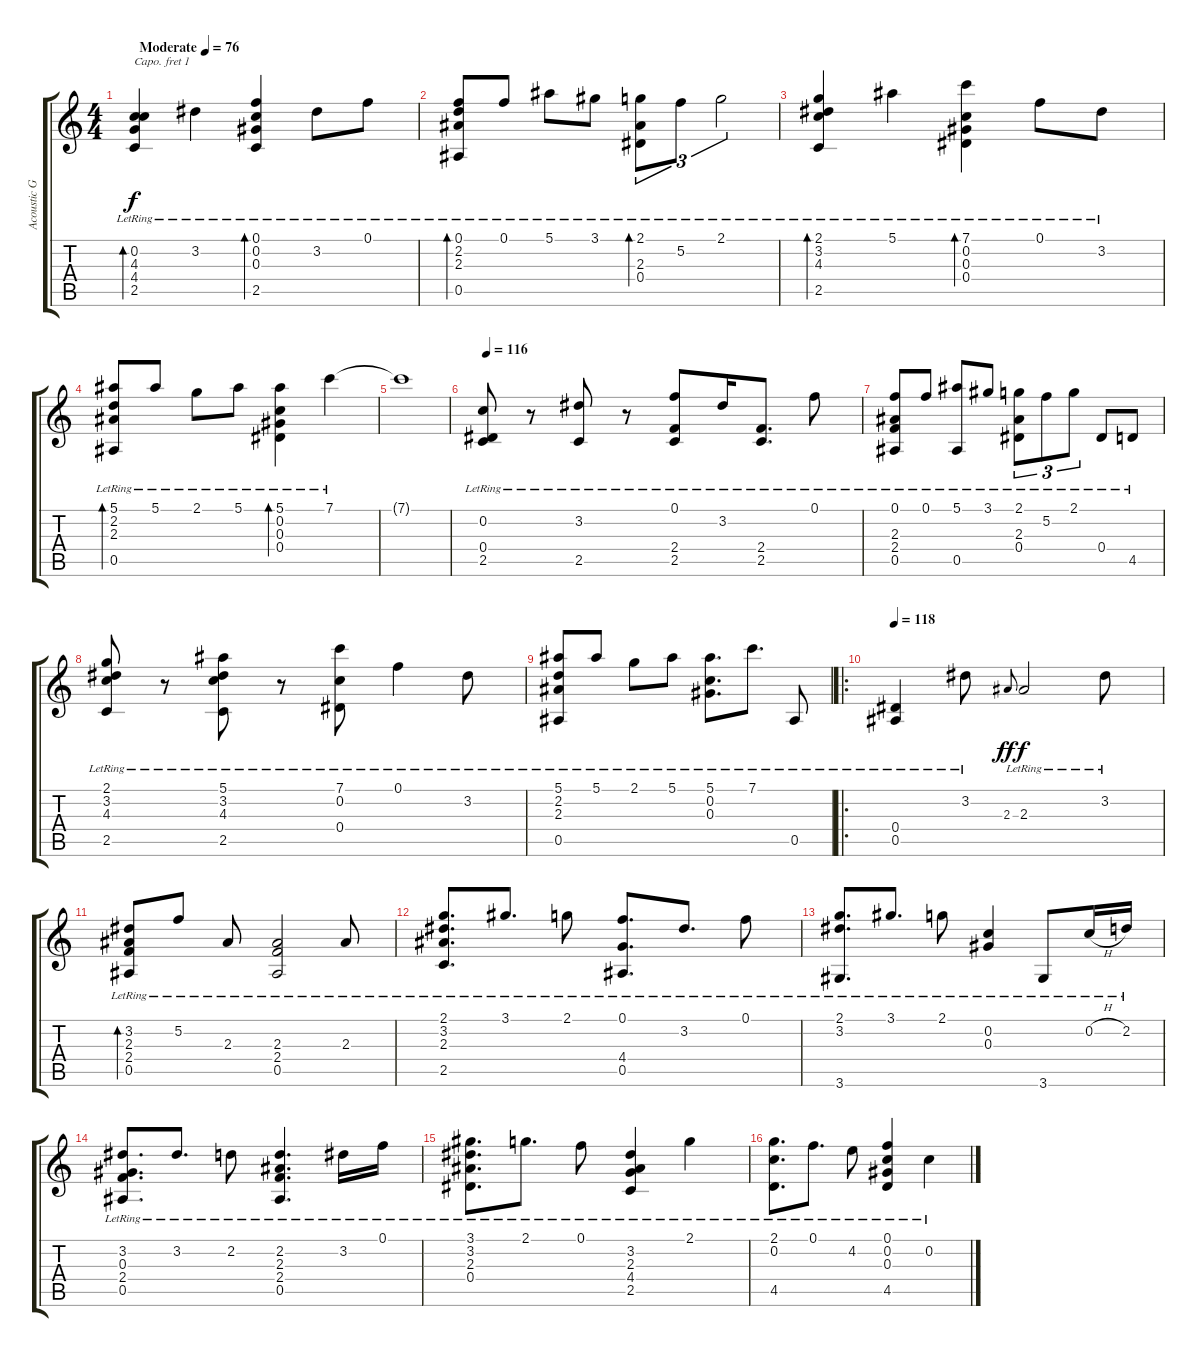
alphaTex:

\track ("Acoustic Guitar 1" "Acoustic G") {instrument acousticguitarnylon}
\staff {score tabs}
\capo 1
\tuning (E4 B3 G3 D3 A2 E2) {hide}
\ts (4 4)
\tempo (76 "Moderate")
\clef g2
\ks c
(0.2 4.3{lr} 4.4{lr} 2.5{lr}).4{bd 120 dy f instrument acousticguitarnylon} 3.2{lr}.4 (0.1{lr} 0.2{lr} 0.3{lr} 2.5{lr}).4{bd 120} 3.2{lr}.8 0.1{lr}.8 |
(0.1{lr} 2.2{lr} 2.3{lr} 0.5{lr}).8{bd 120} 0.1{lr}.8 5.1{lr}.8 3.1{lr}.8 (2.1{lr} 2.3{lr} 0.4{lr}).8{tu (3 2) bd 120} 5.2{lr}.8{tu (3 2)} 2.1{lr}.2{tu (3 2)} |
(2.1{lr} 3.2{lr} 4.3{lr} 2.5{lr}).4{bd 120} 5.1{lr}.4 (7.1{lr} 0.2{lr} 0.3{lr} 0.4{lr}).4{bd 120} 0.1{lr}.8 3.2{lr}.8 |
(5.1{lr} 2.2{lr} 2.3{lr} 0.5{lr}).8{bd 120} 5.1{lr}.8 2.1{lr}.8 5.1{lr}.8 (5.1{lr} 0.2{lr} 0.3{lr} 0.4{lr}).4{bd 120} 7.1{lr}.4 |
7.1{t}.1 |
\tempo 116
(0.2{lr} 0.4{lr} 2.5{lr}).8 r.8 (3.2{lr} 2.5{lr}).8 r.8 (0.1{lr} 2.4{lr} 2.5{lr}).8 3.2{lr}.16 (2.4{lr} 2.5{lr}).8{d} 0.1{lr}.8 |
(0.1{lr} 2.3{lr} 2.4{lr} 0.5{lr}).8 0.1{lr}.8 (5.1{lr} 0.5{lr}).8 3.1{lr}.8 (2.1{lr} 2.3{lr} 0.4{lr}).8{tu (3 2)} 5.2{lr}.8{tu (3 2)} 2.1{lr}.8{tu (3 2)} 0.4{lr}.8 4.5{lr}.8 |
(2.1{lr} 3.2{lr} 4.3{lr} 2.5{lr}).8 r.8 (5.1{lr} 3.2{lr} 4.3{lr} 2.5{lr}).8 r.8 (7.1{lr} 0.2{lr} 0.4{lr}).8 0.1{lr}.4 3.2{lr}.8 |
(5.1{lr} 2.2{lr} 2.3{lr} 0.5{lr}).8 5.1{lr}.8 2.1{lr}.8 5.1{lr}.8 (5.1{lr} 0.2{lr} 0.3{lr}).8{d} 7.1{lr}.8{d} 0.5{lr}.8 |
\ro
\tempo 118
(0.4{lr} 0.5{lr}).4 3.2{lr}.8 2.3.8{gr onbeat dy ff} 2.3{lr}.2{dy f} 3.2{lr}.8 |
(3.2{lr} 2.3{lr} 2.4{lr} 0.5{lr}).8{bd 120} 5.2{lr}.8 2.3{lr}.8 (2.3{lr} 2.4{lr} 0.5{lr}).2 2.3{lr}.8 |
(2.1{lr} 3.2{lr} 2.3{lr} 2.5{lr}).8{d} 3.1{lr}.8{d} 2.1{lr}.8 (0.1{lr} 4.4{lr} 0.5{lr}).8{d} 3.2{lr}.8{d} 0.1{lr}.8 |
(2.1{lr} 3.2{lr} 3.6{lr}).8{d} 3.1{lr}.8{d} 2.1{lr}.8 (0.2{lr} 0.3{lr}).4 3.6{lr}.8 0.2{h lr}.16 2.2{lr}.16 |
(3.2{lr} 0.3{lr} 2.4{lr} 0.5{lr}).8{d} 3.2{lr}.8{d} 2.2{lr}.8 (2.2{lr} 2.3{lr} 2.4{lr} 0.5{lr}).4{d} 3.2{lr}.16 0.1{lr}.16 |
(3.1{lr} 3.2{lr} 2.3{lr} 0.4{lr}).8{d} 2.1{lr}.8{d} 0.1{lr}.8 (3.2{lr} 2.3{lr} 4.4{lr} 2.5{lr}).4 2.1{lr}.4 |
(2.1{lr} 0.2{lr} 4.5{lr}).8{d} 0.1{lr}.8{d} 4.2{lr}.8 (0.1{lr} 0.2{lr} 0.3{lr} 4.5{lr}).4 0.2{lr}.4
